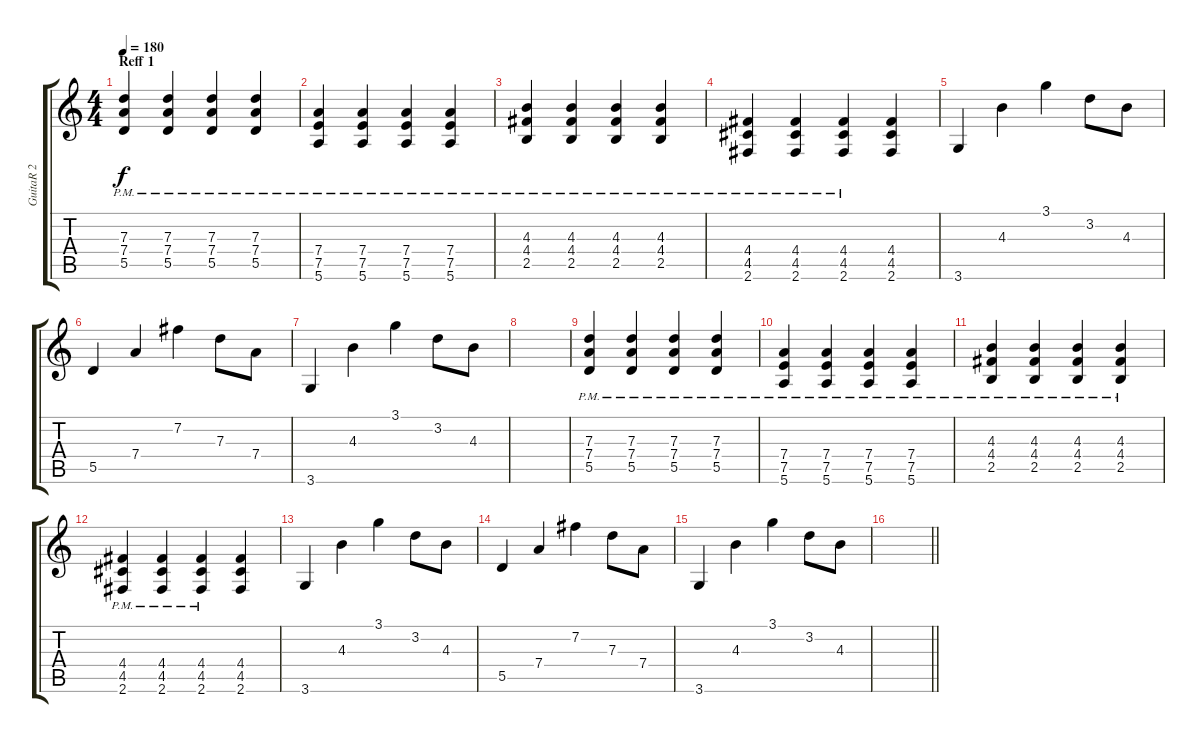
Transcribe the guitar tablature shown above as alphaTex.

\track ("GuitaR 2" "GuitaR 2") {instrument overdrivenguitar}
\staff {score tabs}
\tuning (E4 B3 G3 D3 A2 E2) {hide}
\ts (4 4)
\section ("" "Reff 1")
\tempo 180
\clef g2
\ks c
(7.3{pm} 7.4{pm} 5.5{pm}).4{dy f} (7.3{pm} 7.4{pm} 5.5{pm}).4 (7.3{pm} 7.4{pm} 5.5{pm}).4 (7.3{pm} 7.4{pm} 5.5{pm}).4 |
(7.4{pm} 7.5{pm} 5.6{pm}).4 (7.4{pm} 7.5{pm} 5.6{pm}).4 (7.4{pm} 7.5{pm} 5.6{pm}).4 (7.4{pm} 7.5{pm} 5.6{pm}).4 |
(4.3{pm} 4.4{pm} 2.5{pm}).4 (4.3{pm} 4.4{pm} 2.5{pm}).4 (4.3{pm} 4.4{pm} 2.5{pm}).4 (4.3{pm} 4.4{pm} 2.5{pm}).4 |
(4.4{pm} 4.5{pm} 2.6{pm}).4 (4.4{pm} 4.5{pm} 2.6{pm}).4 (4.4{pm} 4.5{pm} 2.6{pm}).4 (4.4 4.5 2.6).4 |
3.6.4 4.3.4 3.1.4 3.2.8 4.3.8 |
5.5.4 7.4.4 7.2.4 7.3.8 7.4.8 |
3.6.4 4.3.4 3.1.4 3.2.8 4.3.8 |
|
(7.3{pm} 7.4{pm} 5.5{pm}).4 (7.3{pm} 7.4{pm} 5.5{pm}).4 (7.3{pm} 7.4{pm} 5.5{pm}).4 (7.3{pm} 7.4{pm} 5.5{pm}).4 |
(7.4{pm} 7.5{pm} 5.6{pm}).4 (7.4{pm} 7.5{pm} 5.6{pm}).4 (7.4{pm} 7.5{pm} 5.6{pm}).4 (7.4{pm} 7.5{pm} 5.6{pm}).4 |
(4.3{pm} 4.4{pm} 2.5{pm}).4 (4.3{pm} 4.4{pm} 2.5{pm}).4 (4.3{pm} 4.4{pm} 2.5{pm}).4 (4.3{pm} 4.4{pm} 2.5{pm}).4 |
(4.4{pm} 4.5{pm} 2.6{pm}).4 (4.4{pm} 4.5{pm} 2.6{pm}).4 (4.4{pm} 4.5{pm} 2.6{pm}).4 (4.4 4.5 2.6).4 |
3.6.4 4.3.4 3.1.4 3.2.8 4.3.8 |
5.5.4 7.4.4 7.2.4 7.3.8 7.4.8 |
3.6.4 4.3.4 3.1.4 3.2.8 4.3.8 |
\barLineRight lightlight
